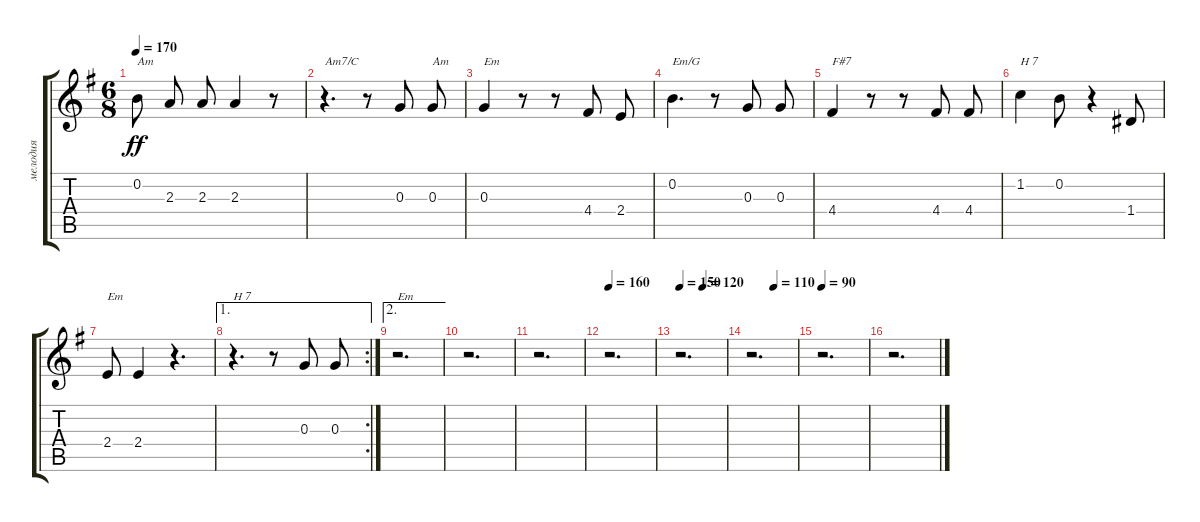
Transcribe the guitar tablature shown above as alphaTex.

\track ("мелодия" "мелодия") {instrument acousticguitarsteel}
\staff {score tabs}
\tuning (E4 B3 G3 D3 A2 E2) {hide}
\ts (6 8)
\tempo 170
\clef g2
\ks eminor
0.2.8{txt "Am" dy ff beam split} 2.3.8{beam split} 2.3.8 2.3.4 r.8 |
r.4{d txt "Am7/C"} r.8 0.3.8{beam split} 0.3.8{txt "Am"} |
0.3.4{txt "Em"} r.8 r.8 4.4.8{beam split} 2.4.8 |
0.2.4{d txt "Em/G"} r.8 0.3.8{beam split} 0.3.8 |
4.4.4{txt "F#7"} r.8 r.8 4.4.8{beam split} 4.4.8 |
1.2.4{txt "H 7"} 0.2.8 r.4 1.4.8 |
2.4.8{txt "Em"} 2.4.4 r.4{d} |
\ae 1
\rc 2
r.4{d txt "H 7"} r.8 0.3.8{beam split} 0.3.8 |
\ae 2
r.2{d txt "Em"} |
r.2{d} |
r.2{d} |
\tempo 160
r.2{d} |
\tempo 150
\tempo (120 0.5)
r.2{d} |
\tempo (110 0.5)
r.2{d} |
\tempo 90
r.2{d} |
r.2{d}
